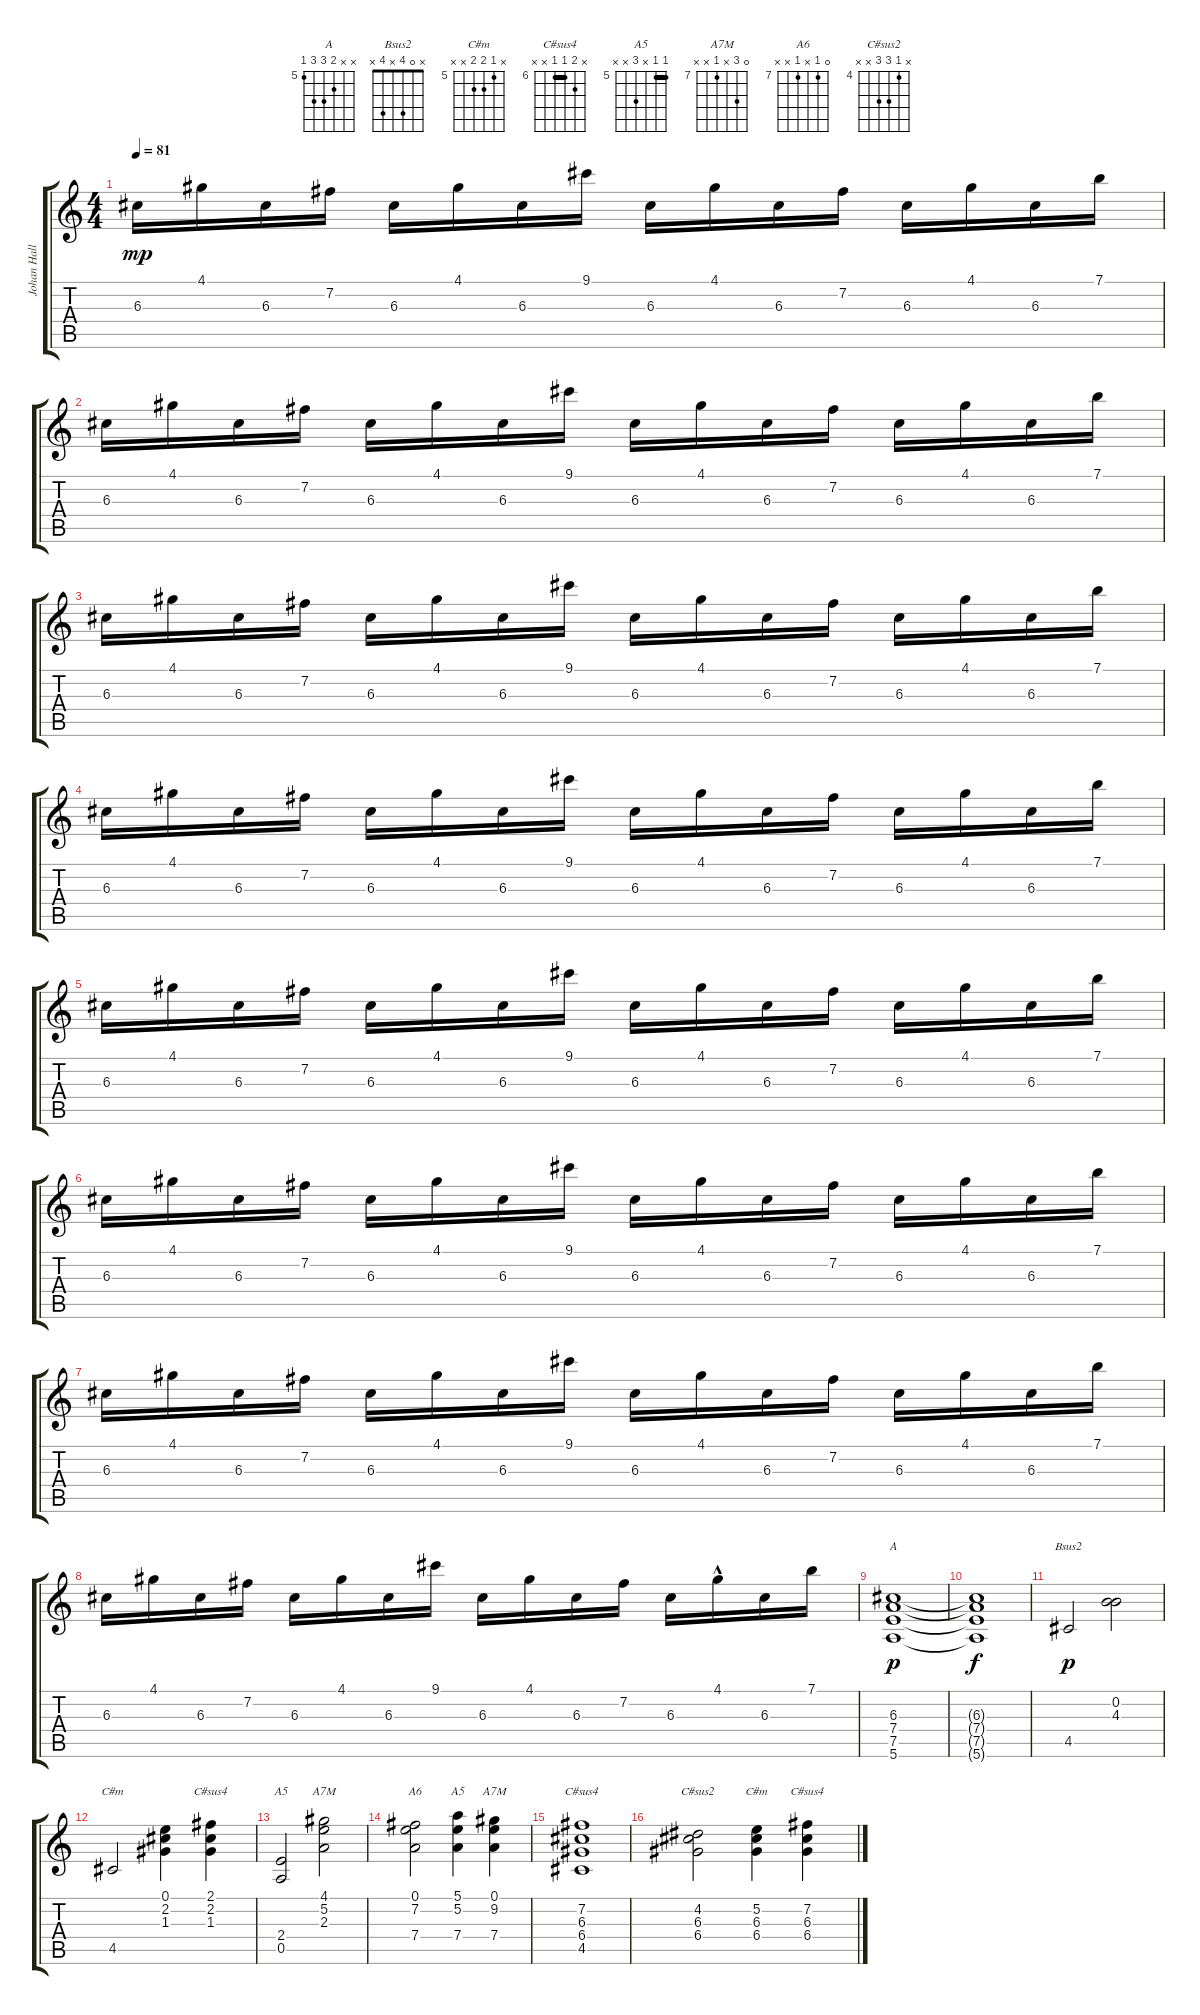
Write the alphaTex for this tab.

\track ("Johan Hallgren - guitar" "Johan Hall") {instrument acousticguitarsteel}
\staff {score tabs}
\tuning (E4 B3 G3 D3 A2 E2) {hide}
\chord ("A" x x 6 7 7 5) {firstfret 5}
\chord ("Bsus2" x 0 4 x 4 x)
\chord ("C#m" 0 2 1 x 4 x)
\chord ("C#sus4" 2 2 1 x 4 x) {barre 2}
\chord ("A5" x x x 2 0 x)
\chord ("A7M" 4 5 2 x x x)
\chord ("A6" 0 7 x 7 x x) {firstfret 7}
\chord ("A5" 5 5 x 7 x x) {firstfret 5 barre 5}
\chord ("A7M" 0 9 x 7 x x) {firstfret 7}
\chord ("C#sus4" x 7 6 6 4 x) {firstfret 4 barre 6}
\chord ("C#sus2" x 4 6 6 x x) {firstfret 4}
\chord ("C#m" x 5 6 6 x x) {firstfret 5}
\chord ("C#sus4" x 7 6 6 x x) {firstfret 6 barre 6}
\ts (4 4)
\tempo 81
\clef g2
\ks c
6.3.16{dy mp} 4.1.16 6.3.16 7.2.16 6.3.16 4.1.16 6.3.16 9.1.16 6.3.16 4.1.16 6.3.16 7.2.16 6.3.16 4.1.16 6.3.16 7.1.16 |
6.3.16 4.1.16 6.3.16 7.2.16 6.3.16 4.1.16 6.3.16 9.1.16 6.3.16 4.1.16 6.3.16 7.2.16 6.3.16 4.1.16 6.3.16 7.1.16 |
6.3.16 4.1.16 6.3.16 7.2.16 6.3.16 4.1.16 6.3.16 9.1.16 6.3.16 4.1.16 6.3.16 7.2.16 6.3.16 4.1.16 6.3.16 7.1.16 |
6.3.16 4.1.16 6.3.16 7.2.16 6.3.16 4.1.16 6.3.16 9.1.16 6.3.16 4.1.16 6.3.16 7.2.16 6.3.16 4.1.16 6.3.16 7.1.16 |
6.3.16 4.1.16 6.3.16 7.2.16 6.3.16 4.1.16 6.3.16 9.1.16 6.3.16 4.1.16 6.3.16 7.2.16 6.3.16 4.1.16 6.3.16 7.1.16 |
6.3.16 4.1.16 6.3.16 7.2.16 6.3.16 4.1.16 6.3.16 9.1.16 6.3.16 4.1.16 6.3.16 7.2.16 6.3.16 4.1.16 6.3.16 7.1.16 |
6.3.16 4.1.16 6.3.16 7.2.16 6.3.16 4.1.16 6.3.16 9.1.16 6.3.16 4.1.16 6.3.16 7.2.16 6.3.16 4.1.16 6.3.16 7.1.16 |
6.3.16 4.1.16 6.3.16 7.2.16 6.3.16 4.1.16 6.3.16 9.1.16 6.3.16 4.1.16 6.3.16 7.2.16 6.3.16 4.1{hac}.16 6.3.16 7.1.16 |
(6.3 7.4 7.5 5.6).1{ch "A" dy p} |
(6.3{t} 7.4{t} 7.5{t} 5.6{t}).1{dy f} |
4.5.2{ch "Bsus2" dy p} (0.2 4.3).2 |
4.5.2{ch "C#m"} (0.1 2.2 1.3).4 (2.1 2.2 1.3).4{ch "C#sus4"} |
(2.4 0.5).2{ch "A5"} (4.1 5.2 2.3).2{ch "A7M"} |
(0.1 7.2 7.4).2{ch "A6"} (5.1 5.2 7.4).4{ch "A5"} (0.1 9.2 7.4).4{ch "A7M"} |
(7.2 6.3 6.4 4.5).1{ch "C#sus4"} |
(4.2 6.3 6.4).2{ch "C#sus2"} (5.2 6.3 6.4).4{ch "C#m"} (7.2 6.3 6.4).4{ch "C#sus4"}
